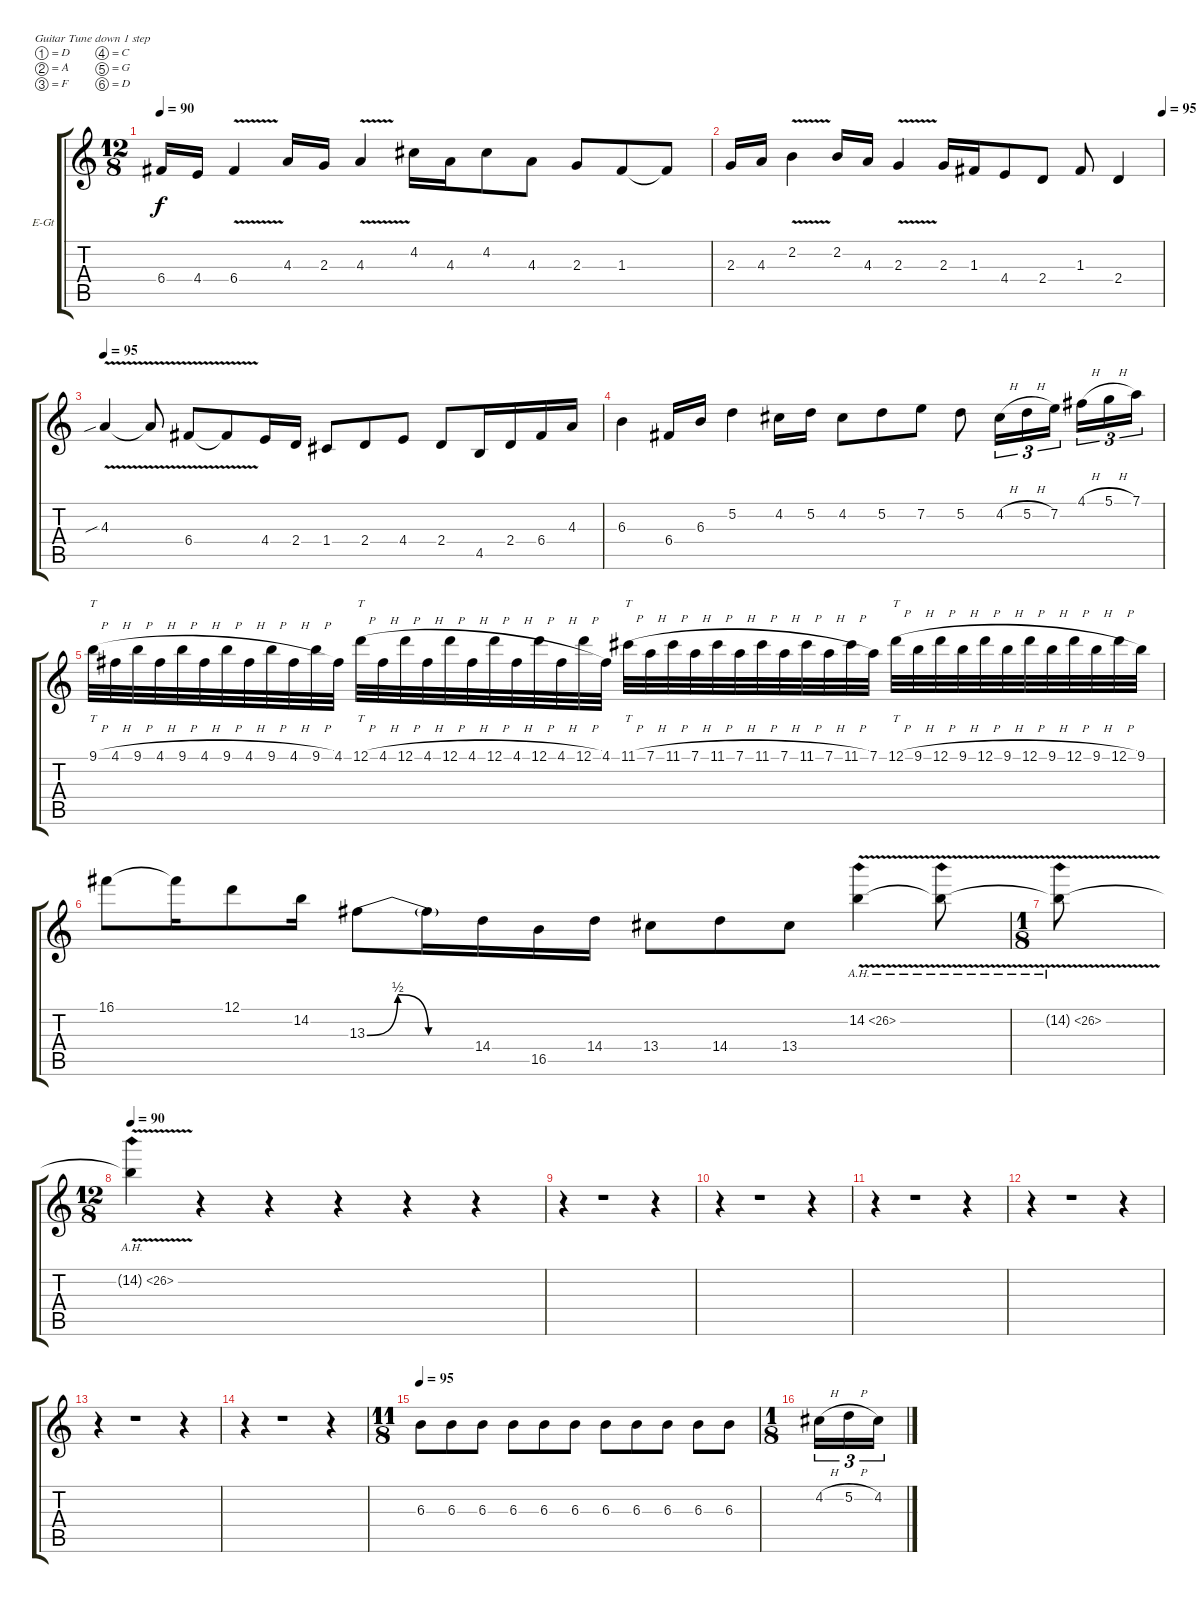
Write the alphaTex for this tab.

\bracketExtendMode groupsimilarinstruments
\firstSystemTrackNameOrientation horizontal
\otherSystemsTrackNameOrientation horizontal
\track ("Lead " "E-Gt") {instrument distortionguitar}
\staff {score tabs}
\tuning (D4 A3 F3 C3 G2 D2)
\ts (12 8)
\tempo 90
\clef g2
\ks c
6.4.16{dy f} 4.4.16 6.4{v}.4 4.3.16 2.3.16 4.3{v}.4 4.2.16 4.3.16 4.2.8 4.3.8 2.3.8 1.3.8 1.3{t}.8 |
\tempo (95 1)
2.3.16 4.3.16 2.2{v}.4 2.2.16 4.3.16 2.3{v}.4 2.3.16 1.3.16 4.4.8 2.4.8 1.3.8 2.4.4 |
\tempo 95
4.3{v sib}.4 4.3{v t}.8 6.4{v}.8 6.4{v t}.8 4.4.16 2.4.16 1.4.8 2.4.8 4.4.8 2.4.8 4.5.16 2.4.16 6.4.16 4.3.16 |
6.3.4 6.4.16 6.3.16 5.2.4 4.2.16 5.2.16 4.2.8 5.2.8 7.2.8 5.2.8 4.2{h}.16{tu (3 2)} 5.2{h}.16{tu (3 2)} 7.2.16{tu (3 2)} 4.1{h}.16{tu (3 2)} 5.1{h}.16{tu (3 2)} 7.1.16{tu (3 2)} |
9.1{h}.32{tt} 4.1{h}.32 9.1{h}.32 4.1{h}.32 9.1{h}.32 4.1{h}.32 9.1{h}.32 4.1{h}.32 9.1{h}.32 4.1{h}.32 9.1{h}.32 4.1.32 12.1{h}.32{tt} 4.1{h}.32 12.1{h}.32 4.1{h}.32 12.1{h}.32 4.1{h}.32 12.1{h}.32 4.1{h}.32 12.1{h}.32 4.1{h}.32 12.1{h}.32 4.1.32 11.1{h}.32{tt} 7.1{h}.32 11.1{h}.32 7.1{h}.32 11.1{h}.32 7.1{h}.32 11.1{h}.32 7.1{h}.32 11.1{h}.32 7.1{h}.32 11.1{h}.32 7.1.32 12.1{h}.32{tt} 9.1{h}.32 12.1{h}.32 9.1{h}.32 12.1{h}.32 9.1{h}.32 12.1{h}.32 9.1{h}.32 12.1{h}.32 9.1{h}.32 12.1{h}.32 9.1.32 |
16.1.8 16.1{t}.16 12.1.8 14.2.16 13.3{be (bendrelease 0 0 30 2 30 2 60 0)}.8 13.3{be (hold 0 0 60 0) t}.16 14.4.16 16.5.16 14.4.16 13.4.8 14.4.8 13.4.8 14.2{ah 12 v}.4 14.2{ah 12 v t}.8 |
\ts (1 8)
\beaming (8 1)
14.2{ah 12 v t}.8 |
\ts (12 8)
\beaming (8 3 3 3 3)
\tempo 90
14.2{ah 12 v t}.4 r.4 r.4 r.4 r.4 r.4 |
r.4 r.1 r.4 |
r.4 r.1 r.4 |
r.4 r.1 r.4 |
r.4 r.1 r.4 |
r.4 r.1 r.4 |
r.4 r.1 r.4 |
\ts (11 8)
\beaming (8 3 3 3 2)
\tempo 95
6.3.8 6.3.8 6.3.8 6.3.8 6.3.8 6.3.8 6.3.8 6.3.8 6.3.8 6.3.8 6.3.8 |
\ts (1 8)
\beaming (8 3 3 3 2)
4.2{h}.16{tu (3 2)} 5.2{h}.16{tu (3 2)} 4.2.16{tu (3 2)}
